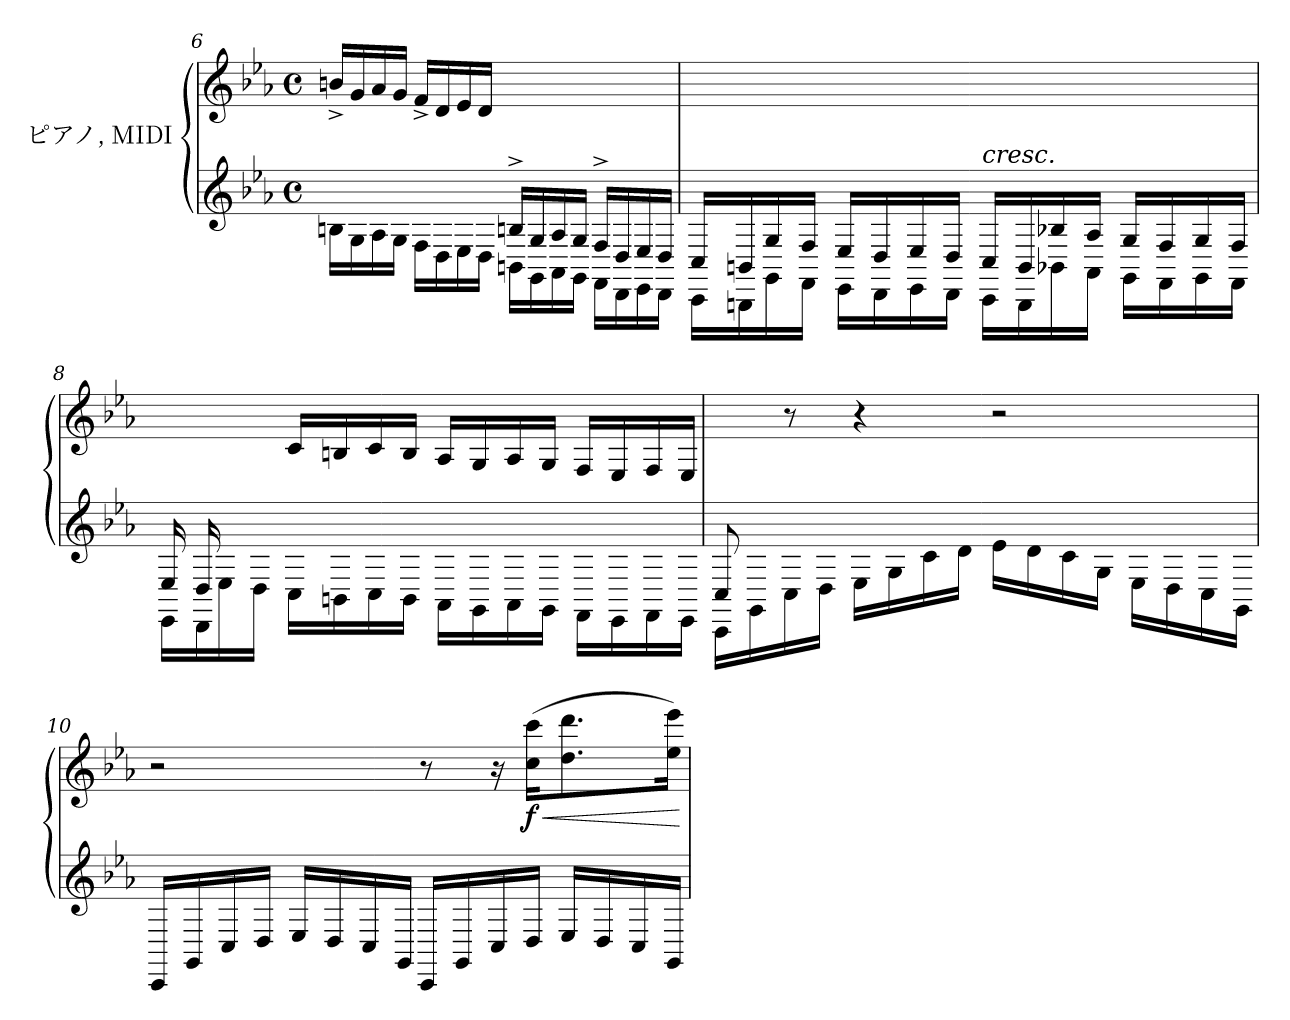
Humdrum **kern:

**kern	**kern	**dynam
*part1	*part1	*part1
*staff2	*staff1	*staff1/2
*I"ピアノ, MIDI	*	*
*clefG2	*clefG2	*
*k[b-e-a-]	*k[b-e-a-]	*
*M4/4	*M4/4	*
*met(c)	*met(c)	*
*MM162	*MM162	*
=6	=6	=6
*^	*	*
2ryy	16Bn\LL	16bn^/LL	.
.	16G\	16g/	.
.	16A-\	16a-/	.
*	*	*MM156	*
.	16G\JJ	16g/JJ	.
*	*	*MM158	*
.	16F\LL	16f^/LL	.
.	16D\	16d/	.
.	16E-\	16e-/	.
*	*	*MM155	*
.	16D\JJ	16d/JJ	.
*	*	*MM164	*
16Bn^/LL	16BBn\LL	8.ryy	.
16G/	16GG\	.	.
16A-/	16AA-\	.	.
*	*	*MM156	*
16G/JJ	16GG\JJ	16ryy	.
*	*	*MM165	*
16F^/LL	16FF\LL	4ryy	.
16D/	16DD\	.	.
16E-/	16EE-\	.	.
16D/JJ	16DD\JJ	.	.
*v	*v	*	*
!!LO:LB:g=z
=7	=7	=7
*	*MM160	*
*^	*^	*
*	*^	*	*	*
*	*	*^	*	*	*
*	*	*	*^	*	*	*
*	*	*	*	*^	*	*	*
(>16C/LL	16.Cyy	16ryy	16CC\LL	16.CCyy	16ryy	16.ryy	16ryy	.
16BBn/	.	16BByy	16BBBn\	.	16BBByy	.	16ryy	.
.	32ryy	.	.	32ryy	.	32ryy	.	.
16G/	16.Gyy	16ryy	16GG\	16.GGyy	16ryy	16.ryy	16ryy	.
*	*	*	*	*	*	*MM155	*	*
16F/JJ	.	16.Fyy	16FF\JJ	.	16.FFyy	.	16.ryy	.
.	32ryy	.	.	32ryy	.	32ryy	.	.
*	*	*	*	*	*	*MM159	*	*
16E-/LL	16.E-yy	.	16EE-\LL	16.EE-yy	.	16.ryy	.	.
.	.	32ryy	.	.	32ryy	.	32ryy	.
16D/	.	16.Dyy	16DD\	.	16.DDyy	.	16.ryy	.
.	32ryy	.	.	32ryy	.	32ryy	.	.
16E-/	16.E-yy	.	16EE-\	16.EE-yy	.	16.ryy	.	.
.	.	32ryy	.	.	32ryy	.	32ryy	.
*	*	*	*	*	*	*MM157	*	*
16D/JJ	.	16.Dyy	16DD\JJ	.	16.DDyy	.	16.ryy	.
.	32ryy	.	.	32ryy	.	32ryy	.	.
*	*	*	*	*	*	*MM161	*	*
!LO:TX:a:i:t=cresc.	!	!	!	!	!	!	!	!
16C/LL	16.Cyy	.	16CC\LL	16.CCyy	.	16.ryy	.	.
.	.	32ryy	.	.	32ryy	.	32ryy	.
16BB/	.	16BByy	16BBB\	.	16BBByy	.	16ryy	.
.	32ryy	.	.	32ryy	.	32ryy	.	.
16B-X/	16.B-Xyy	16ryy	16BB-X\	16.BB-Xyy	16ryy	16.ryy	16ryy	.
*	*	*	*	*	*	*MM158	*	*
16A-/JJ	.	16.A-yy	16AA-\JJ	.	16.AA-yy	.	16.ryy	.
.	32ryy	.	.	32ryy	.	32ryy	.	.
*	*	*	*	*	*	*MM160	*	*
16G/LL	16.Gyy	.	16GG\LL	16.GGyy	.	16.ryy	.	.
.	.	32ryy	.	.	32ryy	.	32ryy	.
16F/	.	16.Fyy	16FF\	.	16.FFyy	.	16.ryy	.
.	32ryy	.	.	32ryy	.	32ryy	.	.
16G/	16.Gyy	.	16GG\	16.GGyy	.	16.ryy	.	.
.	.	32ryy	.	.	32ryy	.	32ryy	.
*	*	*	*	*	*	*MM153	*	*
16F/JJ	.	[16Fyy	16FF\JJ	.	[16FFyy	.	16ryy	.
.	32ryy	.	.	32ryy	.	32ryy	.	.
*	*	*	*	*	*	*v	*v	*
=8	=8	=8	=8	=8	=8	=8	=8
*	*	*	*	*	*	*MM156	*
*	*	*	*	*	*	*^	*
*	*	*	*	*	*	*	*^	*
16E-/LL	16.E-yy	32Fyy]	16EE-\LL	16.EE-yy	32FFyy]	8ryy	16.ryy	32ryy	.
.	.	32ryy	.	.	32ryy	.	.	32ryy	.
16D/	.	16Dyy	16DD\	.	16DDyy	.	.	16ryy	.
.	2ryy	.	.	32ryy	.	.	32ryy	.	.
2..ryy	.	2..ryy	16E-\	16.E-yy	16ryy	16e-/	16.e-yy	16ryy	.
*	*	*	*	*	*	*MM153	*	*	*
.	.	.	16D\JJ	.	16.Dyy	16d/JJ	.	16.dyy	.
.	.	.	.	32ryy	.	.	32ryy	.	.
*	*	*	*	*	*	*MM154	*	*	*
.	.	.	16C\LL	16.Cyy	.	16c/LL	16.cyy	.	.
.	.	.	.	.	32ryy	.	.	32ryy	.
.	.	.	16BBn\	.	16.BByy	16Bn/	.	16.Byy	.
.	.	.	.	32ryy	.	.	32ryy	.	.
.	.	.	16C\	16.Cyy	.	16c/	16.cyy	.	.
.	.	.	.	.	32ryy	.	.	32ryy	.
.	.	.	16BB\JJ	.	16.BByy	16B/JJ	.	16.Byy	.
.	.	.	.	32ryy	.	.	32ryy	.	.
*	*	*	*	*	*	*MM162	*	*	*
.	.	.	16AA-\LL	16.AA-yy	.	16A-/LL	16.A-yy	.	.
.	.	.	.	.	32ryy	.	.	32ryy	.
.	.	.	16GG\	.	16.GGyy	16G/	.	16.Gyy	.
.	4ryy	.	.	32ryy	.	.	32ryy	.	.
.	.	.	16AA-\	16.AA-yy	.	16A-/	16.A-yy	.	.
.	.	.	.	.	32ryy	.	.	32ryy	.
.	.	.	16GG\JJ	.	16.GGyy	16G/JJ	.	16.Gyy	.
.	.	.	.	32ryy	.	.	32ryy	.	.
*	*	*	*	*	*	*MM149	*	*	*
.	.	.	16FF\LL	16.FFyy	.	16F/LL	16.Fyy	.	.
.	.	.	.	.	32ryy	.	.	32ryy	.
.	.	.	16EE-\	.	16.EE-yy	16E-/	.	16.E-yy	.
.	8ryy	.	.	32ryy	.	.	32ryy	.	.
*	*	*	*	*	*	*MM123	*	*	*
.	.	.	16FF\	16.FFyy	.	16F/	16.Fyy	.	.
.	.	.	.	.	32ryy	.	.	32ryy	.
*	*	*	*	*	*	*MM105	*	*	*
.	.	.	16EE-\JJ	.	16EE-yy	16E-/JJ)	.	16E-yy	.
.	32ryy	.	.	32ryy	.	.	32ryy	.	.
*v	*v	*v	*v	*v	*v	*	*	*	*
*	*v	*v	*v	*
=9	=9	=9
*	*MM120	*
*^	*	*
*	*^	*	*
*	*	*^	*	*
8C/	16CC\LL	16..CCyy	16ryy	16ryy	.
*	*	*	*	*MM161	*
.	16GG\	.	16..GGyy	16ryy	.
.	.	64ryy	.	.	.
2..ryy	16C\	16..Cyy	.	8r	.
.	.	.	64ryy	.	.
*	*	*	*	*MM155	*
.	16D\JJ	.	16..Dyy	.	.
.	.	64ryy	.	.	.
*	*	*	*	*MM159	*
.	16E-\LL	16..E-yy	.	4r	.
.	.	.	64ryy	.	.
.	16G\	.	16..Gyy	.	.
.	.	64ryy	.	.	.
.	16c\	16..cyy	.	.	.
.	.	.	64ryy	.	.
*	*	*	*	*MM153	*
.	16d\JJ	.	16..dyy	.	.
.	.	64ryy	.	.	.
*	*	*	*	*MM160	*
.	16e-\LL	16..e-yy	.	2r	.
.	.	.	64ryy	.	.
.	16d\	.	16..dyy	.	.
.	.	64ryy	.	.	.
.	16c\	16..cyy	.	.	.
.	.	.	64ryy	.	.
*	*	*	*	*MM154	*
.	16G\JJ	.	16..Gyy	.	.
.	.	64ryy	.	.	.
*	*	*	*	*MM158	*
.	16E-\LL	16..E-yy	.	.	.
.	.	.	64ryy	.	.
.	16D\	.	16..Dyy	.	.
.	.	64ryy	.	.	.
.	16C\	16.Cyy	.	.	.
.	.	.	64ryy	.	.
*	*	*	*	*MM154	*
.	16GG\JJ	.	16GGyy	.	.
.	.	32ryy	.	.	.
*v	*v	*v	*v	*	*
!!LO:LB:g=z
=10	=10	=10
*	*MM160	*
*^	*	*
*	*^	*	*
16CC/LL	16..CCyy	16ryy	2r	.
16GG/	.	16..GGyy	.	.
.	64ryy	.	.	.
16C/	16..Cyy	.	.	.
.	.	64ryy	.	.
*	*	*	*MM155	*
16D/JJ	.	16..Dyy	.	.
.	64ryy	.	.	.
*	*	*	*MM161	*
16E-/LL	16..E-yy	.	.	.
.	.	64ryy	.	.
16D/	.	16..Dyy	.	.
.	64ryy	.	.	.
16C/	16..Cyy	.	.	.
.	.	64ryy	.	.
*	*	*	*MM155	*
16GG/JJ	.	16GGyy	.	.
.	64ryy	.	.	.
*	*	*	*MM157	*
16CC/LL	16..CCyy	16ryy	8r	.
16GG/	.	16..GGyy	.	.
.	64ryy	.	.	.
*	*	*	*MM120	*
16C/	16..Cyy	.	16r	.
.	.	64ryy	.	.
*	*	*	*MM101	*
!	!	!	!	!LO:HP:b
!	!	!	!	!LO:DY:n=1:b
16D/JJ	.	16..Dyy	(>16cc\ 16ccc\KL	< f
.	64ryy	.	.	.
*	*	*	*MM118	*
16E-/LL	16..E-yy	.	8.dd\ 8.ddd\	.
.	.	64ryy	.	.
16D/	.	16..Dyy	.	.
.	64ryy	.	.	.
*	*	*	*MM97	*
16C/	16..Cyy	.	.	.
.	.	64ryy	.	.
*	*	*	*MM128	*
16GG/JJ	.	16GGyy	16ee-\ 16eee-\Jk)	.
.	64ryy	.	.	.
*v	*v	*v	*	*
.	.	[
=	=	=
*-	*-	*-
